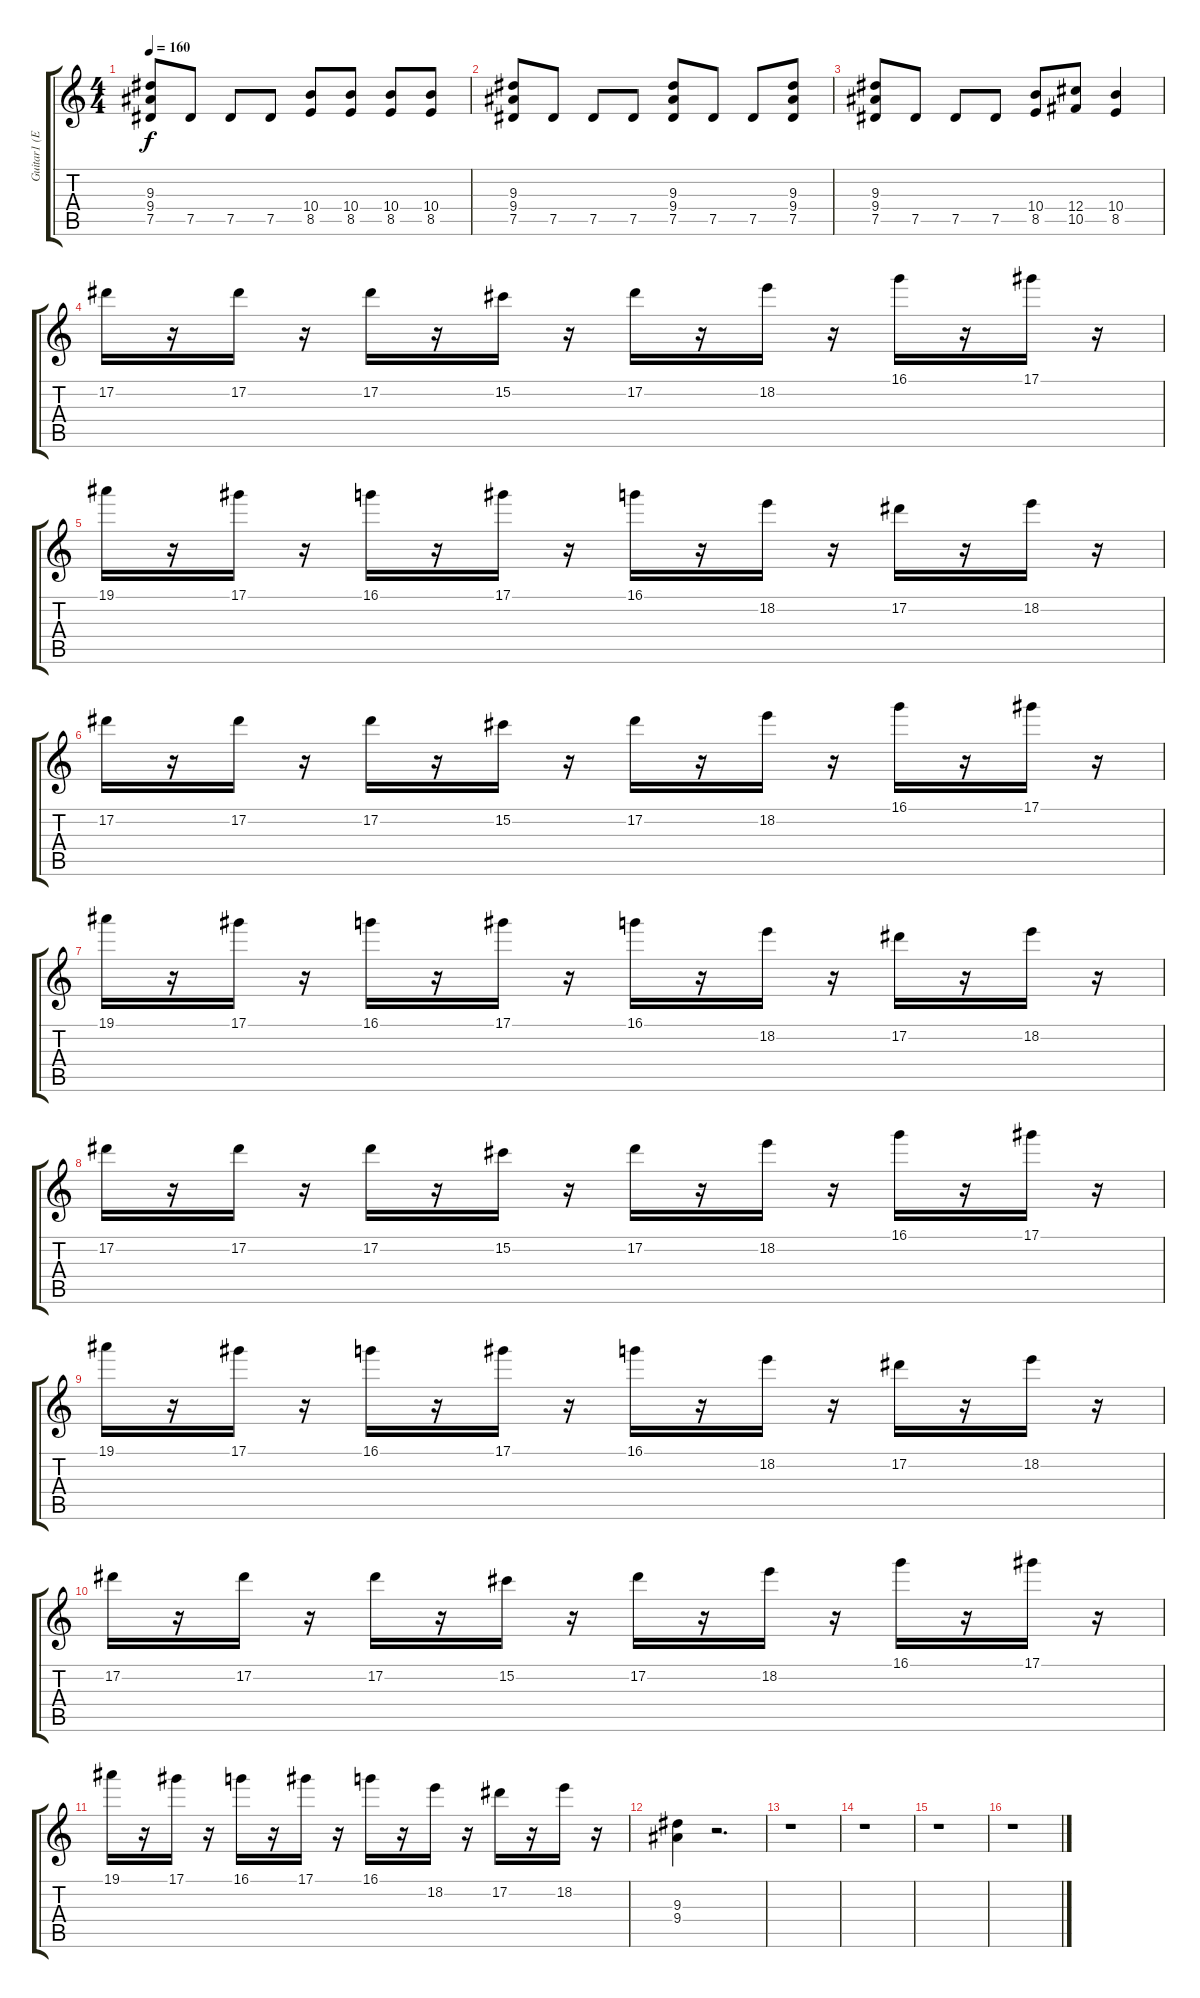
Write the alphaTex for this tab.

\track ("Guitar1 (Eb-tuning)" "Guitar1 (E") {instrument overdrivenguitar}
\staff {score tabs}
\tuning (Eb4 Bb3 Gb3 Db3 Ab2 Eb2) {hide}
\ts (4 4)
\tempo 160
\clef g2
\ks c
(9.3 9.4 7.5).8{dy f} 7.5.8 7.5.8 7.5.8 (10.4 8.5).8 (10.4 8.5).8 (10.4 8.5).8 (10.4 8.5).8 |
(9.3 9.4 7.5).8 7.5.8 7.5.8 7.5.8 (9.3 9.4 7.5).8 7.5.8 7.5.8 (9.3 9.4 7.5).8 |
(9.3 9.4 7.5).8 7.5.8 7.5.8 7.5.8 (10.4 8.5).8 (12.4 10.5).8 (10.4 8.5).4 |
17.2.16 r.16 17.2.16 r.16 17.2.16 r.16 15.2.16 r.16 17.2.16 r.16 18.2.16 r.16 16.1.16 r.16 17.1.16 r.16 |
19.1.16 r.16 17.1.16 r.16 16.1.16 r.16 17.1.16 r.16 16.1.16 r.16 18.2.16 r.16 17.2.16 r.16 18.2.16 r.16 |
17.2.16 r.16 17.2.16 r.16 17.2.16 r.16 15.2.16 r.16 17.2.16 r.16 18.2.16 r.16 16.1.16 r.16 17.1.16 r.16 |
19.1.16 r.16 17.1.16 r.16 16.1.16 r.16 17.1.16 r.16 16.1.16 r.16 18.2.16 r.16 17.2.16 r.16 18.2.16 r.16 |
17.2.16 r.16 17.2.16 r.16 17.2.16 r.16 15.2.16 r.16 17.2.16 r.16 18.2.16 r.16 16.1.16 r.16 17.1.16 r.16 |
19.1.16 r.16 17.1.16 r.16 16.1.16 r.16 17.1.16 r.16 16.1.16 r.16 18.2.16 r.16 17.2.16 r.16 18.2.16 r.16 |
17.2.16 r.16 17.2.16 r.16 17.2.16 r.16 15.2.16 r.16 17.2.16 r.16 18.2.16 r.16 16.1.16 r.16 17.1.16 r.16 |
19.1.16 r.16 17.1.16 r.16 16.1.16 r.16 17.1.16 r.16 16.1.16 r.16 18.2.16 r.16 17.2.16 r.16 18.2.16 r.16 |
(9.3 9.4).4 r.2{d} |
r.1 |
r.1 |
r.1 |
r.1
